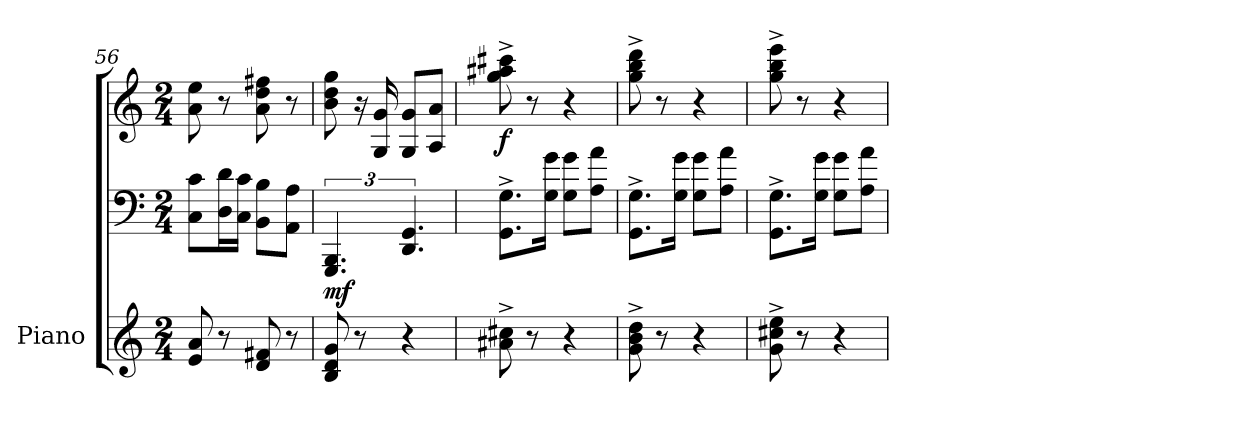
**kern	**kern	**kern	**dynam
*part1	*part1	*part1	*part1
*staff3	*staff2	*staff1	*staff1/2/3
*I"Piano	*	*	*
*I'Pno.	*	*	*
*clefG2	*clefF4	*clefG2	*
*k[]	*k[]	*k[]	*
*M2/4	*M2/4	*M2/4	*
=56	=56	=56	=56
8e/ 8a/	8C\ 8c\L	8a\ 8ee\	.
8r	16D\ 16d\L	8r	.
.	16C\ 16c\JJ	.	.
8d/ 8f#X/	8BB\ 8B\L	8a\ 8dd\ 8ff#X\	.
8r	8AA\ 8A\J	8r	.
!!LO:LB:g=z
=57	=57	=57	=57
!	!	!	!LO:DY:b=2
8B/ 8d/ 8g/	6.GGG/ 6.BBB/	8b\ 8dd\ 8gg\	mf
8r	.	16r	.
.	.	16G/ 16g/	.
4r	6.DD/ 6.GG/	8G/ 8g/L	.
.	.	8A/ 8a/J	.
=58	=58	=58	=58
!	!	!	!LO:DY:b
8a#X\^ 8cc#X\^	8.GG\^ 8.G\^L	8gg\^ 8aa#X\^ 8ccc#X\^	f
8r	.	8r	.
.	16G\ 16g\Jk	.	.
4r	8G\ 8g\L	4r	.
.	8A\ 8a\J	.	.
=59	=59	=59	=59
8g\^ 8b\^ 8dd\^	8.GG\^ 8.G\^L	8gg\^ 8bb\^ 8ddd\^	.
8r	.	8r	.
.	16G\ 16g\Jk	.	.
4r	8G\ 8g\L	4r	.
.	8A\ 8a\J	.	.
=60	=60	=60	=60
8g\^ 8cc#X\^ 8ee\^	8.GG\^ 8.G\^L	8gg\^ 8bb\^ 8eee\^	.
8r	.	8r	.
.	16G\ 16g\Jk	.	.
4r	8G\ 8g\L	4r	.
.	8A\ 8a\J	.	.
=	=	=	=
*-	*-	*-	*-
